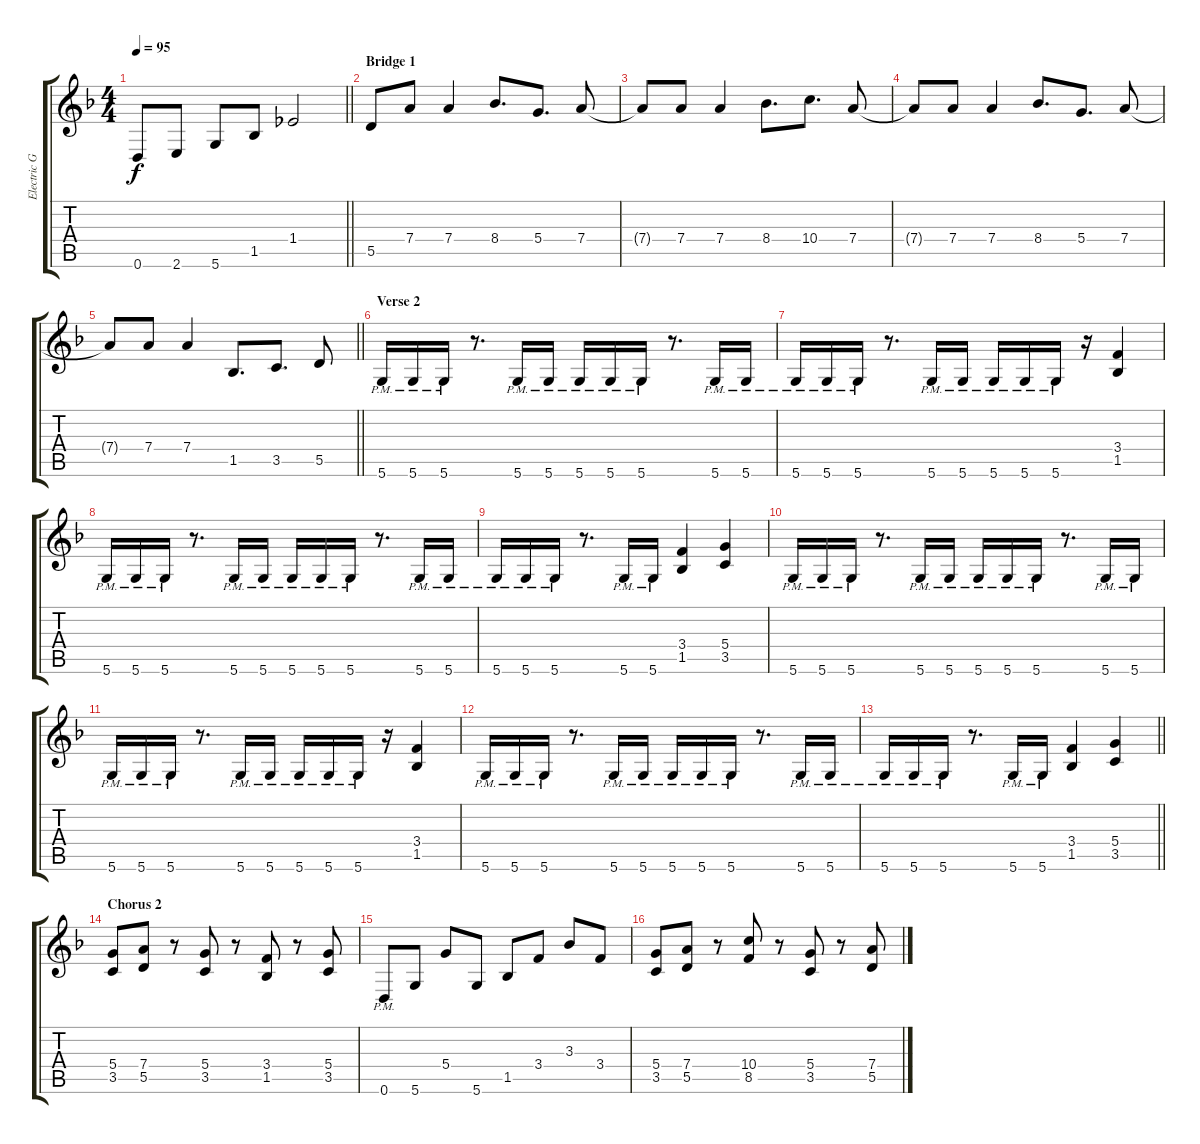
\track ("Electric Guitar (Richie Faulkner)" "Electric G") {instrument distortionguitar}
\staff {score tabs}
\tuning (E4 B3 G3 D3 A2 D2) {hide}
\ts (4 4)
\tempo 95
\clef g2
\barLineRight lightlight
\ks dminor
0.6.8{dy f} 2.6.8 5.6.8 1.5.8 1.4.2 |
\section ("" "Bridge 1")
5.5.8 7.4.8 7.4.4 8.4.8{d} 5.4.8{d} 7.4.8 |
7.4{t}.8 7.4.8 7.4.4 8.4.8{d} 10.4.8{d} 7.4.8 |
7.4{t}.8 7.4.8 7.4.4 8.4.8{d} 5.4.8{d} 7.4.8 |
\barLineRight lightlight
7.4{t}.8 7.4.8 7.4.4 1.5.8{d} 3.5.8{d} 5.5.8 |
\section ("" "Verse 2")
5.6{pm}.16 5.6{pm}.16 5.6{pm}.16 r.8{d} 5.6{pm}.16 5.6{pm}.16 5.6{pm}.16 5.6{pm}.16 5.6{pm}.16 r.8{d} 5.6{pm}.16 5.6{pm}.16 |
5.6{pm}.16 5.6{pm}.16 5.6{pm}.16 r.8{d} 5.6{pm}.16 5.6{pm}.16 5.6{pm}.16 5.6{pm}.16 5.6{pm}.16 r.16 (3.4 1.5).4 |
5.6{pm}.16 5.6{pm}.16 5.6{pm}.16 r.8{d} 5.6{pm}.16 5.6{pm}.16 5.6{pm}.16 5.6{pm}.16 5.6{pm}.16 r.8{d} 5.6{pm}.16 5.6{pm}.16 |
5.6{pm}.16 5.6{pm}.16 5.6{pm}.16 r.8{d} 5.6{pm}.16 5.6{pm}.16 (3.4 1.5).4 (5.4 3.5).4 |
5.6{pm}.16 5.6{pm}.16 5.6{pm}.16 r.8{d} 5.6{pm}.16 5.6{pm}.16 5.6{pm}.16 5.6{pm}.16 5.6{pm}.16 r.8{d} 5.6{pm}.16 5.6{pm}.16 |
5.6{pm}.16 5.6{pm}.16 5.6{pm}.16 r.8{d} 5.6{pm}.16 5.6{pm}.16 5.6{pm}.16 5.6{pm}.16 5.6{pm}.16 r.16 (3.4 1.5).4 |
5.6{pm}.16 5.6{pm}.16 5.6{pm}.16 r.8{d} 5.6{pm}.16 5.6{pm}.16 5.6{pm}.16 5.6{pm}.16 5.6{pm}.16 r.8{d} 5.6{pm}.16 5.6{pm}.16 |
\barLineRight lightlight
5.6{pm}.16 5.6{pm}.16 5.6{pm}.16 r.8{d} 5.6{pm}.16 5.6{pm}.16 (3.4 1.5).4 (5.4 3.5).4 |
\section ("" "Chorus 2")
(5.4 3.5).8 (7.4 5.5).8 r.8 (5.4 3.5).8 r.8 (3.4 1.5).8 r.8 (5.4 3.5).8 |
0.6{pm}.8 5.6.8 5.4.8 5.6.8 1.5.8 3.4.8 3.3.8 3.4.8 |
(5.4 3.5).8 (7.4 5.5).8 r.8 (10.4 8.5).8 r.8 (5.4 3.5).8 r.8 (7.4 5.5).8
